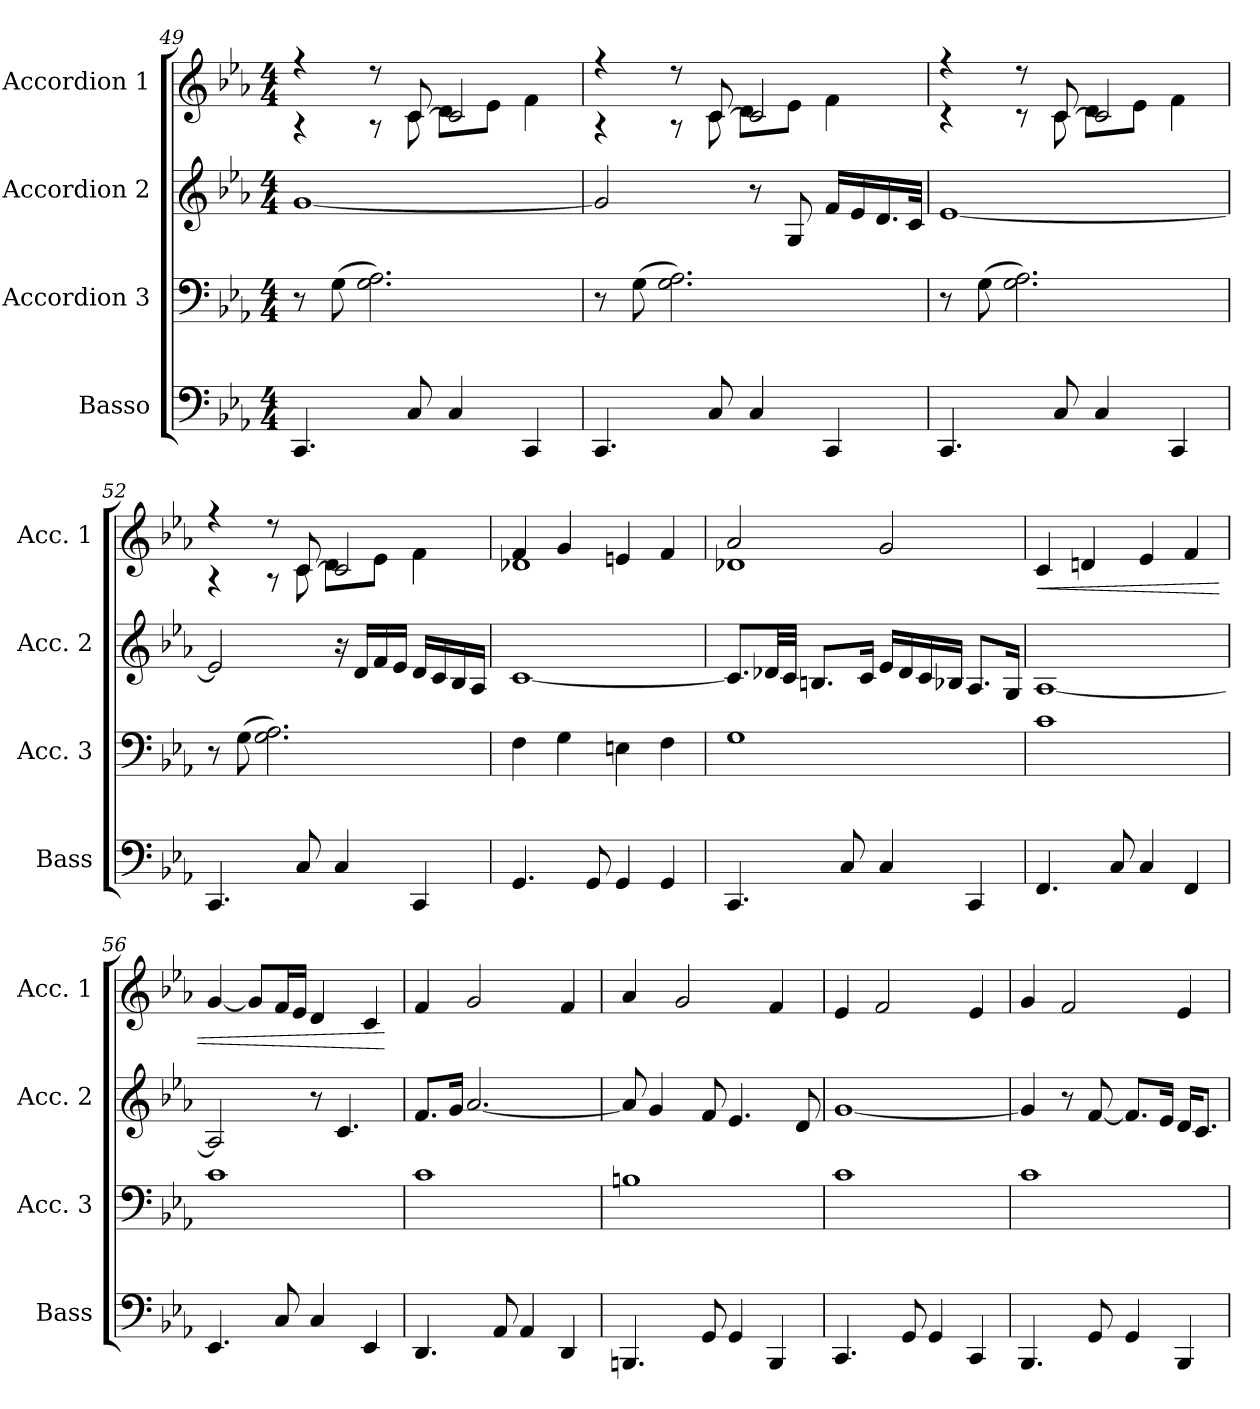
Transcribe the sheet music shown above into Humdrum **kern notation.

**kern	**kern	**kern	**kern	**dynam
*part4	*part3	*part2	*part1	*part1
*staff4	*staff3	*staff2	*staff1	*staff1
*I"Basso	*I"Accordion 3	*I"Accordion 2	*I"Accordion 1	*
*I'Bass	*I'Acc. 3	*I'Acc. 2	*I'Acc. 1	*
*clefF4	*clefF4	*clefG2	*clefG2	*
*k[b-e-a-]	*k[b-e-a-]	*k[b-e-a-]	*k[b-e-a-]	*
*M4/4	*M4/4	*M4/4	*M4/4	*
=49	=49	=49	=49	=49
*	*	*	*^	*
4.CC/	8r	[1g	4r	4r	.
.	(8G\	.	.	.	.
.	2.G\ 2.A-\)	.	8r	8r	.
8C/	.	.	[8c/	8c\	.
4C/	.	.	2c/]	8d\L	.
.	.	.	.	8e-\J	.
4CC/	.	.	.	4f\	.
!!LO:LB:g=z	!!
=50	=50	=50	=50	=50	=50
4.CC/	8r	2g/]	4r	4r	.
.	(8G\	.	.	.	.
.	2.G\ 2.A-\)	.	8r	8r	.
8C/	.	.	[8c/	8c\	.
4C/	.	8r	2c/]	8d\L	.
.	.	8G/	.	8e-\J	.
4CC/	.	16f/LL	.	4f\	.
.	.	16e-/	.	.	.
.	.	16.d/	.	.	.
.	.	32c/JJk	.	.	.
=51	=51	=51	=51	=51	=51
4.CC/	8r	[1e-	4r	4r	.
.	(8G\	.	.	.	.
.	2.G\ 2.A-\)	.	8r	8r	.
8C/	.	.	[8c/	8c\	.
4C/	.	.	2c/]	8d\L	.
.	.	.	.	8e-\J	.
4CC/	.	.	.	4f\	.
=52	=52	=52	=52	=52	=52
4.CC/	8r	2e-/]	4r	4r	.
.	(8G\	.	.	.	.
.	2.G\ 2.A-\)	.	8r	8r	.
8C/	.	.	[8c/	8c\	.
4C/	.	16r	2c/]	8d\L	.
.	.	16d/LL	.	.	.
.	.	16f/	.	8e-\J	.
.	.	16e-/JJ	.	.	.
4CC/	.	16d/LL	.	4f\	.
.	.	16c/	.	.	.
.	.	16B-/	.	.	.
.	.	16A-/JJ	.	.	.
!!LO:LB:g=z	!!
=53	=53	=53	=53	=53	=53
4.GG/	4F\	[1c	4f/	1d-X	.
.	4G\	.	4g/	.	.
8GG/	.	.	.	.	.
4GG/	4En\	.	4en/	.	.
4GG/	4F\	.	4f/	.	.
=54	=54	=54	=54	=54	=54
4.CC/	1G	8.c/L]	2a-/	1d-X	.
.	.	32d-X/LL	.	.	.
.	.	32c/JJJ	.	.	.
.	.	8.Bn/L	.	.	.
8C/	.	.	.	.	.
.	.	16c/Jk	.	.	.
4C/	.	16e-/LL	2g/	.	.
.	.	16d-/	.	.	.
.	.	16c/	.	.	.
.	.	16B-X/JJ	.	.	.
4CC/	.	8.A-/L	.	.	.
.	.	16G/Jk	.	.	.
*	*	*	*v	*v	*
=55	=55	=55	=55	=55
!	!	!	!	!LO:HP:b
4.FF/	1c	[1A-	4c/	<
.	.	.	4dn/	.
8C/	.	.	.	.
4C/	.	.	4e-/	.
4FF/	.	.	4f/	.
=56	=56	=56	=56	=56
4.EE-/	1c	2A-/]	[4g/	.
.	.	.	8g/L]	.
8C/	.	.	16f/L	.
.	.	.	16e-/JJ	.
4C/	.	8r	4d/	.
.	.	4.c/	.	.
4EE-/	.	.	4c/	.
.	.	.	.	[
!!LO:PB:g=z
=57	=57	=57	=57	=57
4.DD/	1c	8.f/L	4f/	.
.	.	16g/Jk	.	.
.	.	[2.a-/	2g/	.
8AA-/	.	.	.	.
4AA-/	.	.	.	.
4DD/	.	.	4f/	.
=58	=58	=58	=58	=58
4.BBBn/	1Bn	8a-/]	4a-/	.
.	.	4g/	.	.
.	.	.	2g/	.
8GG/	.	8f/	.	.
4GG/	.	4.e-/	.	.
4BBB/	.	.	4f/	.
.	.	8d/	.	.
=59	=59	=59	=59	=59
4.CC/	1c	[1g	4e-/	.
.	.	.	2f/	.
8GG/	.	.	.	.
4GG/	.	.	.	.
4CC/	.	.	4e-/	.
=60	=60	=60	=60	=60
4.BBB-/	1c	4g/]	4g/	.
.	.	8r	2f/	.
8GG/	.	[8f/	.	.
4GG/	.	8.f/L]	.	.
.	.	16e-/Jk	.	.
4BBB-/	.	16d/KL	4e-/	.
.	.	8.c/J	.	.
=	=	=	=	=
*-	*-	*-	*-	*-
